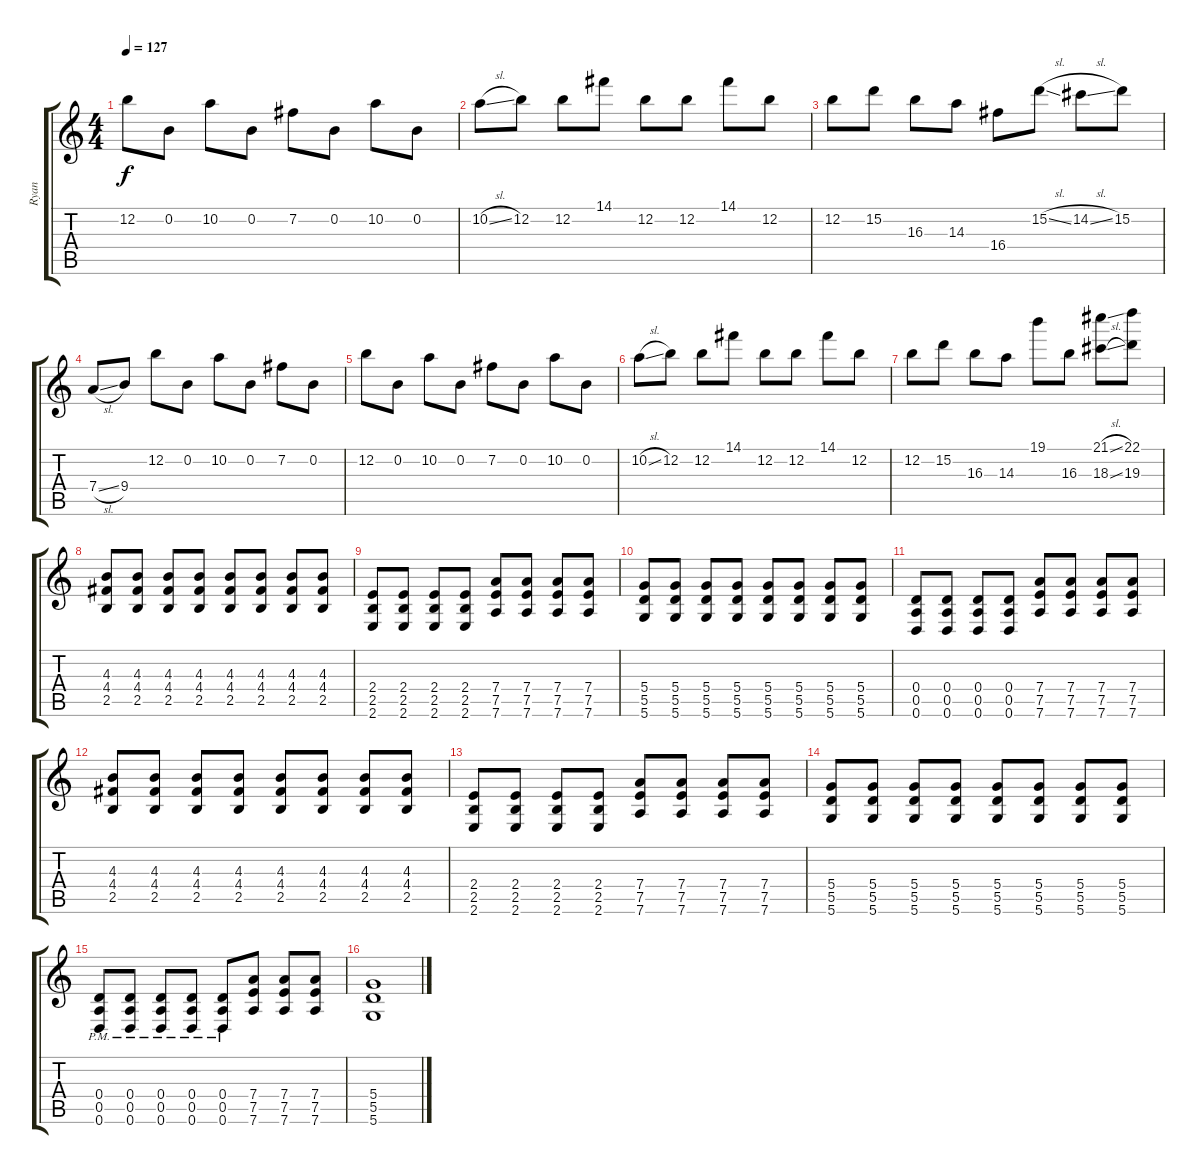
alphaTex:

\track ("Ryan" "Ryan") {instrument distortionguitar}
\staff {score tabs}
\tuning (E4 B3 G3 D3 A2 D2) {hide}
\ts (4 4)
\tempo 127
\clef g2
\ks c
12.2.8{dy f} 0.2.8 10.2.8 0.2.8 7.2.8 0.2.8 10.2.8 0.2.8 |
10.2{sl}.8 12.2.8 12.2.8 14.1.8 12.2.8 12.2.8 14.1.8 12.2.8 |
12.2.8 15.2.8 16.3.8 14.3.8 16.4.8 15.2{sl}.8 14.2{sl}.8 15.2.8 |
7.4{sl}.8 9.4.8 12.2.8 0.2.8 10.2.8 0.2.8 7.2.8 0.2.8 |
12.2.8 0.2.8 10.2.8 0.2.8 7.2.8 0.2.8 10.2.8 0.2.8 |
10.2{sl}.8 12.2.8 12.2.8 14.1.8 12.2.8 12.2.8 14.1.8 12.2.8 |
12.2.8 15.2.8 16.3.8 14.3.8 19.1.8 16.3.8 (21.1{sl} 18.3{sl}).8 (22.1 19.3).8 |
(4.3 4.4 2.5).8 (4.3 4.4 2.5).8 (4.3 4.4 2.5).8 (4.3 4.4 2.5).8 (4.3 4.4 2.5).8 (4.3 4.4 2.5).8 (4.3 4.4 2.5).8 (4.3 4.4 2.5).8 |
(2.4 2.5 2.6).8 (2.4 2.5 2.6).8 (2.4 2.5 2.6).8 (2.4 2.5 2.6).8 (7.4 7.5 7.6).8 (7.4 7.5 7.6).8 (7.4 7.5 7.6).8 (7.4 7.5 7.6).8 |
(5.4 5.5 5.6).8 (5.4 5.5 5.6).8 (5.4 5.5 5.6).8 (5.4 5.5 5.6).8 (5.4 5.5 5.6).8 (5.4 5.5 5.6).8 (5.4 5.5 5.6).8 (5.4 5.5 5.6).8 |
(0.4 0.5 0.6).8 (0.4 0.5 0.6).8 (0.4 0.5 0.6).8 (0.4 0.5 0.6).8 (7.4 7.5 7.6).8 (7.4 7.5 7.6).8 (7.4 7.5 7.6).8 (7.4 7.5 7.6).8 |
(4.3 4.4 2.5).8 (4.3 4.4 2.5).8 (4.3 4.4 2.5).8 (4.3 4.4 2.5).8 (4.3 4.4 2.5).8 (4.3 4.4 2.5).8 (4.3 4.4 2.5).8 (4.3 4.4 2.5).8 |
(2.4 2.5 2.6).8 (2.4 2.5 2.6).8 (2.4 2.5 2.6).8 (2.4 2.5 2.6).8 (7.4 7.5 7.6).8 (7.4 7.5 7.6).8 (7.4 7.5 7.6).8 (7.4 7.5 7.6).8 |
(5.4 5.5 5.6).8 (5.4 5.5 5.6).8 (5.4 5.5 5.6).8 (5.4 5.5 5.6).8 (5.4 5.5 5.6).8 (5.4 5.5 5.6).8 (5.4 5.5 5.6).8 (5.4 5.5 5.6).8 |
(0.4{pm} 0.5{pm} 0.6{pm}).8 (0.4{pm} 0.5{pm} 0.6{pm}).8 (0.4{pm} 0.5{pm} 0.6{pm}).8 (0.4{pm} 0.5{pm} 0.6{pm}).8 (0.4{pm} 0.5{pm} 0.6{pm}).8 (7.4 7.5 7.6).8 (7.4 7.5 7.6).8 (7.4 7.5 7.6).8 |
(5.4 5.5 5.6).1
